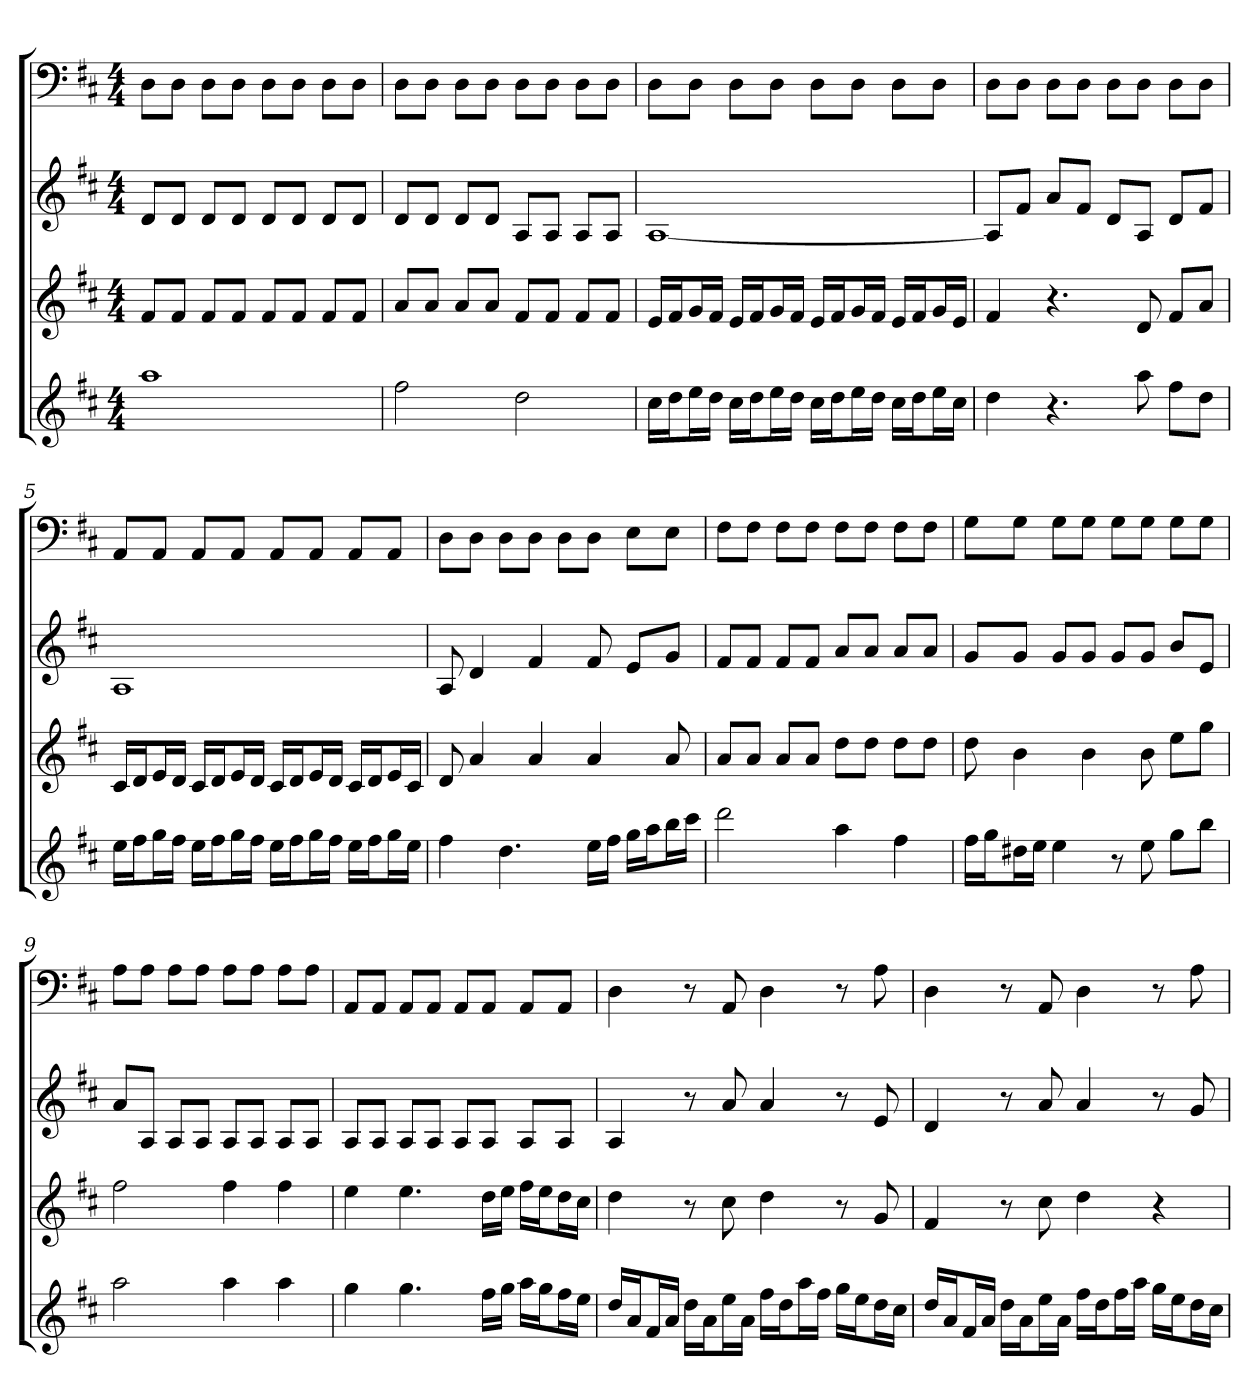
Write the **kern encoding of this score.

**kern	**kern	**kern	**kern
*part4	*part3	*part2	*part1
*staff4	*staff3	*staff2	*staff1
*k[f#c#]	*k[f#c#]	*k[f#c#]	*k[f#c#]
*D:	*D:	*D:	*D:
*M4/4	*M4/4	*M4/4	*M4/4
=1	=1	=1	=1
1aa	8f#L	8dL	8DL
.	8f#J	8dJ	8DJ
.	8f#L	8dL	8DL
.	8f#J	8dJ	8DJ
.	8f#L	8dL	8DL
.	8f#J	8dJ	8DJ
.	8f#L	8dL	8DL
.	8f#J	8dJ	8DJ
=2	=2	=2	=2
2ff#	8aL	8dL	8DL
.	8aJ	8dJ	8DJ
.	8aL	8dL	8DL
.	8aJ	8dJ	8DJ
2dd	8f#L	8AL	8DL
.	8f#J	8AJ	8DJ
.	8f#L	8AL	8DL
.	8f#J	8AJ	8DJ
=3	=3	=3	=3
16cc#LL	16eLL	[1A	8DL
16ddJ	16f#J	.	.
16eeL	16gL	.	8DJ
16ddJJ	16f#JJ	.	.
16cc#LL	16eLL	.	8DL
16ddJ	16f#J	.	.
16eeL	16gL	.	8DJ
16ddJJ	16f#JJ	.	.
16cc#LL	16eLL	.	8DL
16ddJ	16f#J	.	.
16eeL	16gL	.	8DJ
16ddJJ	16f#JJ	.	.
16cc#LL	16eLL	.	8DL
16ddJ	16f#J	.	.
16eeL	16gL	.	8DJ
16cc#JJ	16eJJ	.	.
=4	=4	=4	=4
4dd	4f#	8AL]	8DL
.	.	8f#J	8DJ
4.r	4.r	8aL	8DL
.	.	8f#J	8DJ
.	.	8dL	8DL
8aa	8d	8AJ	8DJ
8ff#L	8f#L	8dL	8DL
8ddJ	8aJ	8f#J	8DJ
=5	=5	=5	=5
16eeLL	16c#LL	1A	8AAL
16ff#J	16dJ	.	.
16ggL	16eL	.	8AAJ
16ff#JJ	16dJJ	.	.
16eeLL	16c#LL	.	8AAL
16ff#J	16dJ	.	.
16ggL	16eL	.	8AAJ
16ff#JJ	16dJJ	.	.
16eeLL	16c#LL	.	8AAL
16ff#J	16dJ	.	.
16ggL	16eL	.	8AAJ
16ff#JJ	16dJJ	.	.
16eeLL	16c#LL	.	8AAL
16ff#J	16dJ	.	.
16ggL	16eL	.	8AAJ
16eeJJ	16c#JJ	.	.
=6	=6	=6	=6
4ff#	8d	8A	8DL
.	4a	4d	8DJ
4.dd	.	.	8DL
.	4a	4f#	8DJ
.	.	.	8DL
16eeLL	4a	8f#	8DJ
16ff#JJ	.	.	.
16ggLL	.	8eL	8EL
16aaJ	.	.	.
16bbL	8a	8gJ	8EJ
16ccc#JJ	.	.	.
=7	=7	=7	=7
2ddd	8aL	8f#L	8F#L
.	8aJ	8f#J	8F#J
.	8aL	8f#L	8F#L
.	8aJ	8f#J	8F#J
4aa	8ddL	8aL	8F#L
.	8ddJ	8aJ	8F#J
4ff#	8ddL	8aL	8F#L
.	8ddJ	8aJ	8F#J
=8	=8	=8	=8
16ff#LL	8dd	8gL	8GL
16ggJ	.	.	.
16dd#XL	4b	8gJ	8GJ
16eeJJ	.	.	.
4ee	.	8gL	8GL
.	4b	8gJ	8GJ
8r	.	8gL	8GL
8ee	8b	8gJ	8GJ
8ggL	8eeL	8bL	8GL
8bbJ	8ggJ	8eJ	8GJ
=9	=9	=9	=9
2aa	2ff#	8aL	8AL
.	.	8AJ	8AJ
.	.	8AL	8AL
.	.	8AJ	8AJ
4aa	4ff#	8AL	8AL
.	.	8AJ	8AJ
4aa	4ff#	8AL	8AL
.	.	8AJ	8AJ
=10	=10	=10	=10
4gg	4ee	8AL	8AAL
.	.	8AJ	8AAJ
4.gg	4.ee	8AL	8AAL
.	.	8AJ	8AAJ
.	.	8AL	8AAL
16ff#LL	16ddLL	8AJ	8AAJ
16ggJJ	16eeJJ	.	.
16aaLL	16ff#LL	8AL	8AAL
16ggJ	16eeJ	.	.
16ff#L	16ddL	8AJ	8AAJ
16eeJJ	16cc#JJ	.	.
=11	=11	=11	=11
16ddLL	4dd	4A	4D
16aJ	.	.	.
16f#L	.	.	.
16aJJ	.	.	.
16ddLL	8r	8r	8r
16aJ	.	.	.
16eeL	8cc#	8a	8AA
16aJJ	.	.	.
16ff#LL	4dd	4a	4D
16ddJ	.	.	.
16aaL	.	.	.
16ff#JJ	.	.	.
16ggLL	8r	8r	8r
16eeJ	.	.	.
16ddL	8g	8e	8A
16cc#JJ	.	.	.
=12	=12	=12	=12
16ddLL	4f#	4d	4D
16aJ	.	.	.
16f#L	.	.	.
16aJJ	.	.	.
16ddLL	8r	8r	8r
16aJ	.	.	.
16eeL	8cc#	8a	8AA
16aJJ	.	.	.
16ff#LL	4dd	4a	4D
16ddJ	.	.	.
16ff#L	.	.	.
16aaJJ	.	.	.
16ggLL	4r	8r	8r
16eeJ	.	.	.
16ddL	.	8g	8A
16cc#JJ	.	.	.
=	=	=	=
*-	*-	*-	*-
